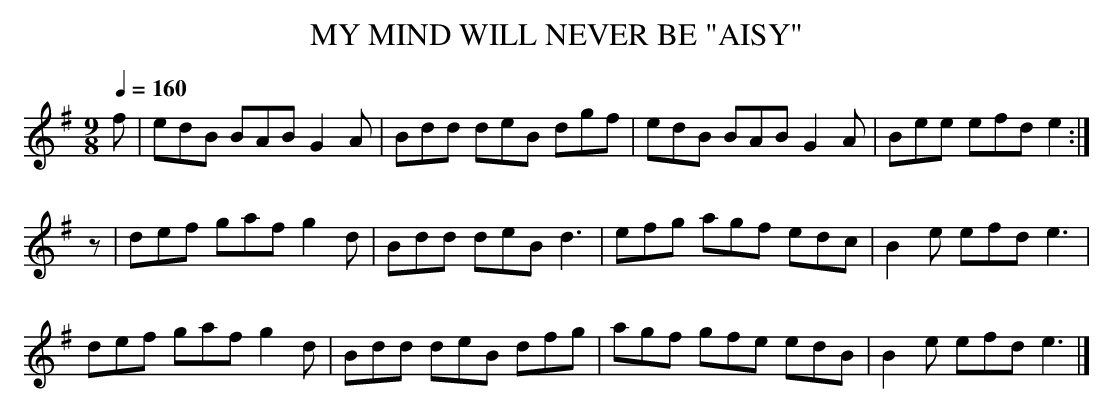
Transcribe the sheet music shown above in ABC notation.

X:1
T:MY MIND WILL NEVER BE "AISY"
Q:1/4=160
M:9/8
L:1/8
K:Em
f|edB BAB G2A|Bdd deB dgf|edB BAB G2A|Bee efd e2:|
z|def gaf g2d|Bdd deB d3|efg agf edc|B2e efd e3|
def gaf g2d|Bdd deB dfg|agf gfe edB|B2e efd e3|]
